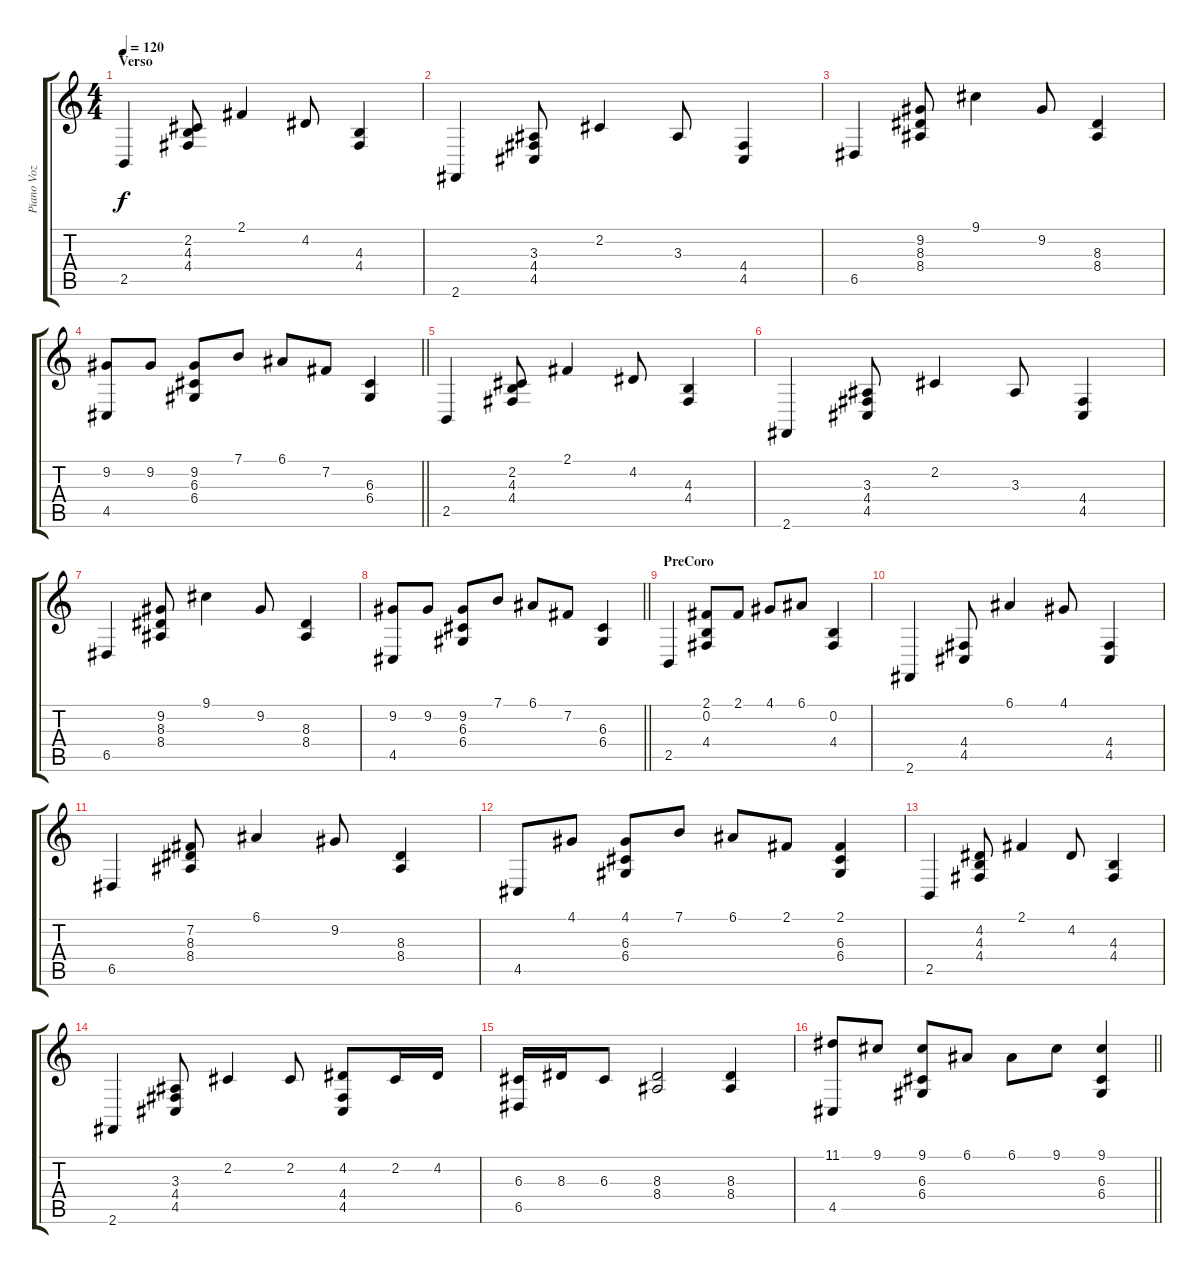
\track ("Piano Voz" "Piano Voz") {instrument brightacousticpiano}
\staff {score tabs}
\tuning (E4 B3 G3 D3 A2 E2) {hide}
\ts (4 4)
\section ("" "Verso")
\tempo 120
\clef g2
\ks c
2.5.4{dy f} (2.2 4.3 4.4).8 2.1.4 4.2.8 (4.3 4.4).4 |
2.6.4 (3.3 4.4 4.5).8 2.2.4 3.3.8 (4.4 4.5).4 |
6.5.4 (9.2 8.3 8.4).8 9.1.4 9.2.8 (8.3 8.4).4 |
\barLineRight lightlight
(9.2 4.5).8 9.2.8 (9.2 6.3 6.4).8 7.1.8 6.1.8 7.2.8 (6.3 6.4).4 |
2.5.4 (2.2 4.3 4.4).8 2.1.4 4.2.8 (4.3 4.4).4 |
2.6.4 (3.3 4.4 4.5).8 2.2.4 3.3.8 (4.4 4.5).4 |
6.5.4 (9.2 8.3 8.4).8 9.1.4 9.2.8 (8.3 8.4).4 |
\barLineRight lightlight
(9.2 4.5).8 9.2.8 (9.2 6.3 6.4).8 7.1.8 6.1.8 7.2.8 (6.3 6.4).4 |
\section ("" "PreCoro")
2.5.4 (2.1 0.2 4.4).8 2.1.8 4.1.8 6.1.8 (0.2 4.4).4 |
2.6.4 (4.4 4.5).8 6.1.4 4.1.8 (4.4 4.5).4 |
6.5.4 (7.2 8.3 8.4).8 6.1.4 9.2.8 (8.3 8.4).4 |
4.5.8 4.1.8 (4.1 6.3 6.4).8 7.1.8 6.1.8 2.1.8 (2.1 6.3 6.4).4 |
2.5.4 (4.2 4.3 4.4).8 2.1.4 4.2.8 (4.3 4.4).4 |
2.6.4 (3.3 4.4 4.5).8 2.2.4 2.2.8 (4.2 4.4 4.5).8 2.2.16 4.2.16 |
(6.3 6.5).16 8.3.16 6.3.8 (8.3 8.4).2 (8.3 8.4).4 |
\barLineRight lightlight
(11.1 4.5).8 9.1.8 (9.1 6.3 6.4).8 6.1.8 6.1.8 9.1.8 (9.1 6.3 6.4).4
